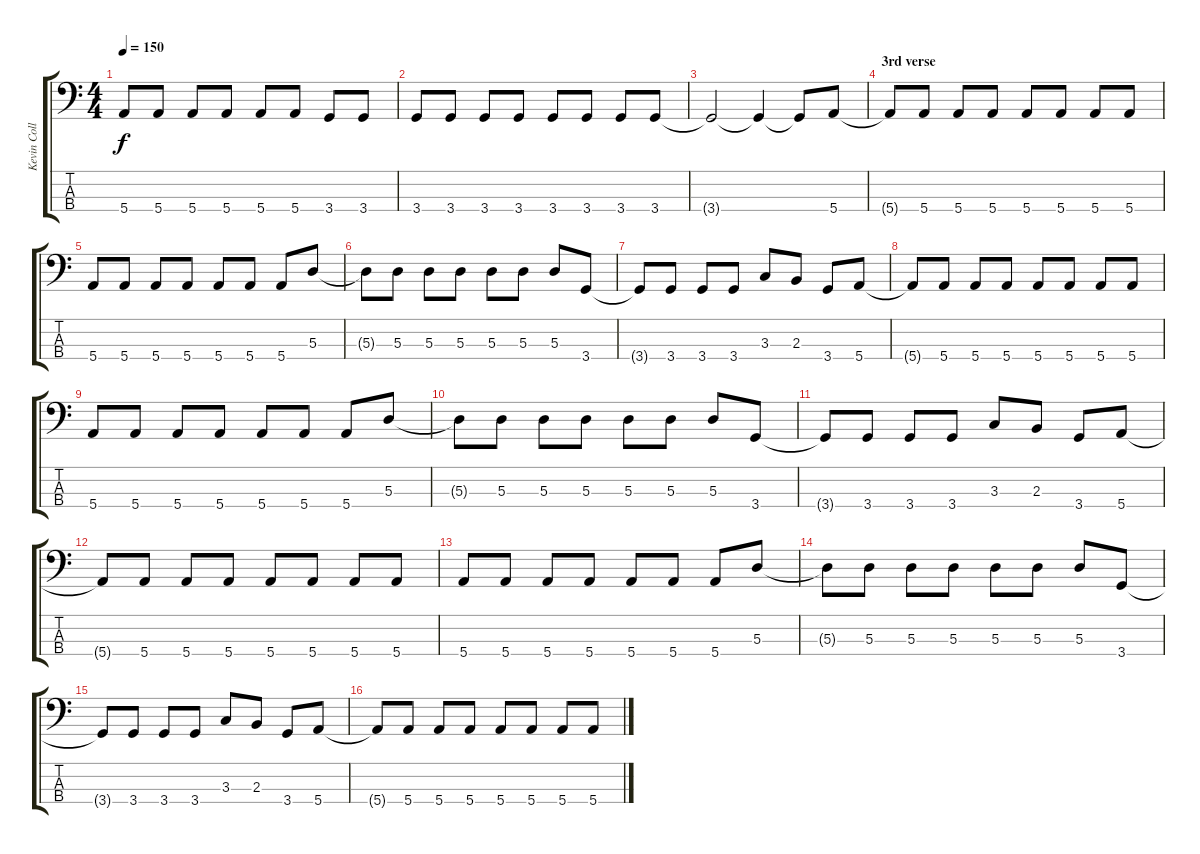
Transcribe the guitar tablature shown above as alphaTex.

\track ("Kevin Collier" "Kevin Coll") {instrument electricbasspick}
\staff {score tabs}
\tuning (G2 D2 A1 E1) {hide}
\ts (4 4)
\tempo 150
\clef f4
\ks c
5.4.8{dy f} 5.4.8 5.4.8 5.4.8 5.4.8 5.4.8 3.4.8 3.4.8 |
3.4.8 3.4.8 3.4.8 3.4.8 3.4.8 3.4.8 3.4.8 3.4.8 |
3.4{t}.2 3.4{t}.4 3.4{t}.8 5.4.8 |
\section ("" "3rd verse")
5.4{t}.8 5.4.8 5.4.8 5.4.8 5.4.8 5.4.8 5.4.8 5.4.8 |
5.4.8 5.4.8 5.4.8 5.4.8 5.4.8 5.4.8 5.4.8 5.3.8 |
5.3{t}.8 5.3.8 5.3.8 5.3.8 5.3.8 5.3.8 5.3.8 3.4.8 |
3.4{t}.8 3.4.8 3.4.8 3.4.8 3.3.8 2.3.8 3.4.8 5.4.8 |
5.4{t}.8 5.4.8 5.4.8 5.4.8 5.4.8 5.4.8 5.4.8 5.4.8 |
5.4.8 5.4.8 5.4.8 5.4.8 5.4.8 5.4.8 5.4.8 5.3.8 |
5.3{t}.8 5.3.8 5.3.8 5.3.8 5.3.8 5.3.8 5.3.8 3.4.8 |
3.4{t}.8 3.4.8 3.4.8 3.4.8 3.3.8 2.3.8 3.4.8 5.4.8 |
5.4{t}.8 5.4.8 5.4.8 5.4.8 5.4.8 5.4.8 5.4.8 5.4.8 |
5.4.8 5.4.8 5.4.8 5.4.8 5.4.8 5.4.8 5.4.8 5.3.8 |
5.3{t}.8 5.3.8 5.3.8 5.3.8 5.3.8 5.3.8 5.3.8 3.4.8 |
3.4{t}.8 3.4.8 3.4.8 3.4.8 3.3.8 2.3.8 3.4.8 5.4.8 |
5.4{t}.8 5.4.8 5.4.8 5.4.8 5.4.8 5.4.8 5.4.8 5.4.8
